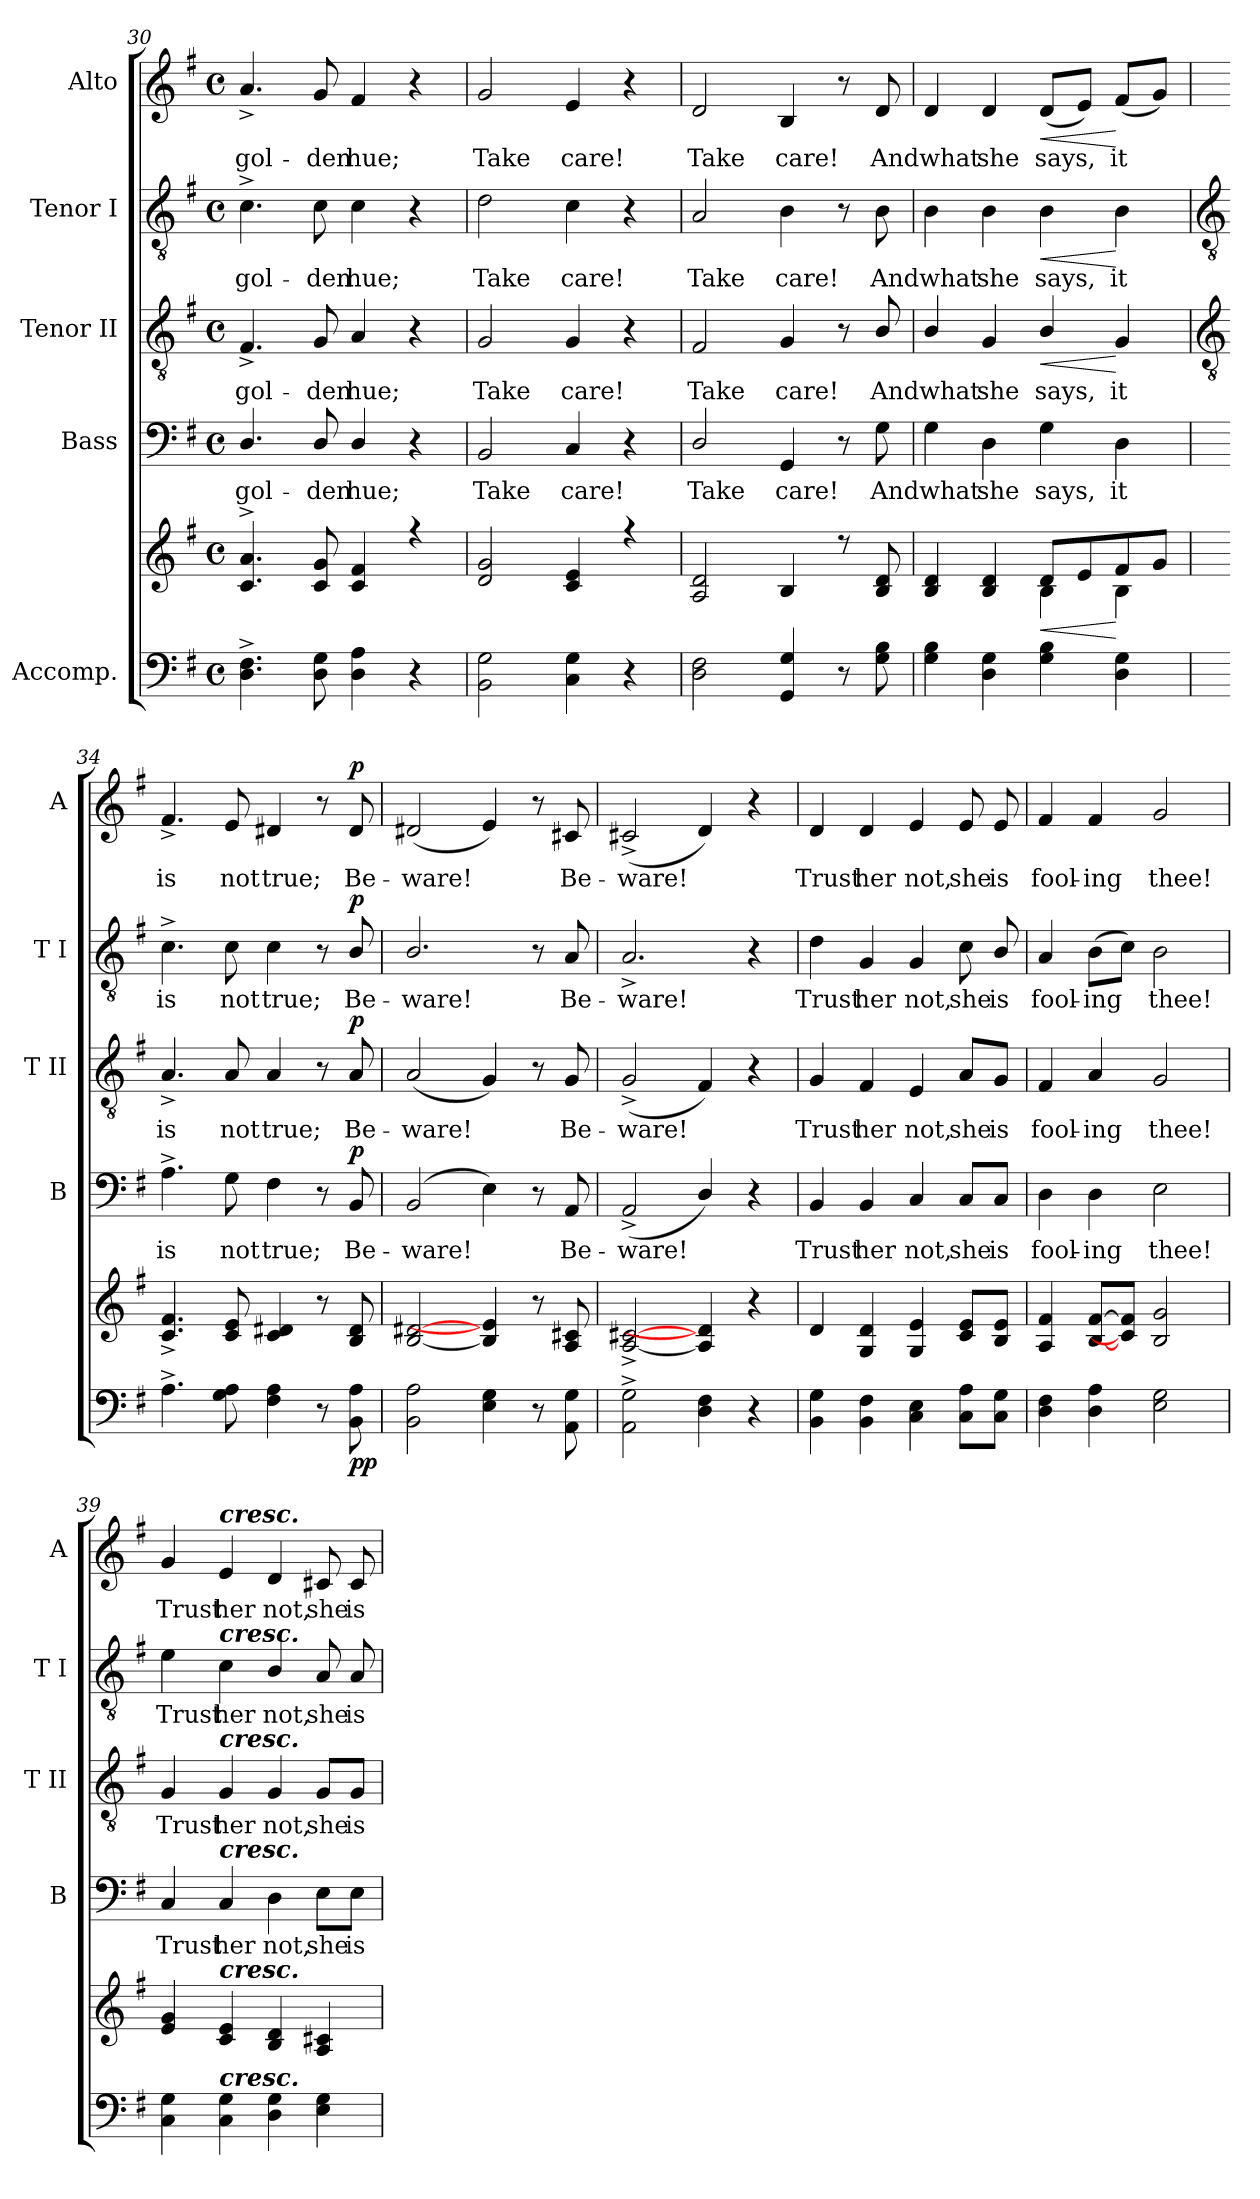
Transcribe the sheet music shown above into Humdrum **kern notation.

**kern	**kern	**dynam	**kern	**text	**dynam	**kern	**text	**dynam	**kern	**text	**dynam	**kern	**text	**dynam
*part5	*part5	*part5	*part4	*part4	*part4	*part3	*part3	*part3	*part2	*part2	*part2	*part1	*part1	*part1
*staff6	*staff5	*staff5/6	*staff4	*staff4	*staff4	*staff3	*staff3	*staff3	*staff2	*staff2	*staff2	*staff1	*staff1	*staff1
*I"Accomp.	*	*	*I"Bass	*	*	*I"Tenor II	*	*	*I"Tenor I	*	*	*I"Alto	*	*
*	*	*	*I'B	*	*	*I'T II	*	*	*I'T I	*	*	*I'A	*	*
*clefF4	*clefG2	*	*clefF4	*	*	*clefGv2	*	*	*clefGv2	*	*	*clefG2	*	*
*k[f#]	*k[f#]	*	*k[f#]	*	*	*k[f#]	*	*	*k[f#]	*	*	*k[f#]	*	*
*G:	*G:	*	*G:	*	*	*G:	*	*	*G:	*	*	*G:	*	*
*M4/4	*M4/4	*	*M4/4	*	*	*M4/4	*	*	*M4/4	*	*	*M4/4	*	*
*met(c)	*met(c)	*	*met(c)	*	*	*met(c)	*	*	*met(c)	*	*	*met(c)	*	*
=30	=30	=30	=30	=30	=30	=30	=30	=30	=30	=30	=30	=30	=30	=30
*	*^	*	*	*	*	*	*	*	*	*	*	*	*	*
!	!	!	!	!	!LO:LY:b	!	!	!LO:LY:b	!	!	!LO:LY:b	!	!	!LO:LY:b	!
4.D^ 4.F#^	4.c^ 4.a^	1ryy	.	4.D/	gol-	.	4.F#^	gol-	.	4.c^	gol-	.	4.a^	gol-	.
!	!	!	!	!	!LO:LY:b	!	!	!LO:LY:b	!	!	!LO:LY:b	!	!	!LO:LY:b	!
8D 8G	8c 8g	.	.	8D/	-den	.	8G	-den	.	8c	-den	.	8g	-den	.
!	!	!	!	!	!LO:LY:b	!	!	!LO:LY:b	!	!	!LO:LY:b	!	!	!LO:LY:b	!
4D 4A	4c 4f#	.	.	4D/	hue;	.	4A	hue;	.	4c	hue;	.	4f#	hue;	.
4r	4r	.	.	4r	.	.	4r	.	.	4r	.	.	4r	.	.
=31	=31	=31	=31	=31	=31	=31	=31	=31	=31	=31	=31	=31	=31	=31	=31
!	!	!	!	!	!LO:LY:b	!	!	!LO:LY:b	!	!	!LO:LY:b	!	!	!LO:LY:b	!
2BB 2G	2d 2g	1ryy	.	2BB	Take	.	2G	Take	.	2d	Take	.	2g	Take	.
!	!	!	!	!	!LO:LY:b	!	!	!LO:LY:b	!	!	!LO:LY:b	!	!	!LO:LY:b	!
4C 4G	4c/ 4e/	.	.	4C	care!	.	4G	care!	.	4c\	care!	.	4e/	care!	.
4r	4r	.	.	4r	.	.	4r	.	.	4r	.	.	4r	.	.
=32	=32	=32	=32	=32	=32	=32	=32	=32	=32	=32	=32	=32	=32	=32	=32
!	!	!	!	!	!LO:LY:b	!	!	!LO:LY:b	!	!	!LO:LY:b	!	!	!LO:LY:b	!
2D 2F#	2A 2d	1ryy	.	2D/	Take	.	2F#	Take	.	2A	Take	.	2d	Take	.
!	!	!	!	!	!LO:LY:b	!	!	!LO:LY:b	!	!	!LO:LY:b	!	!	!LO:LY:b	!
4GG 4G	4B	.	.	4GG	care!	.	4G	care!	.	4B	care!	.	4B	care!	.
8r	8r	.	.	8r	.	.	8r	.	.	8r	.	.	8r	.	.
!	!	!	!	!	!LO:LY:b	!	!	!LO:LY:b	!	!	!LO:LY:b	!	!	!LO:LY:b	!
8G 8B	8B 8d	.	.	8G	And	.	8B/	And	.	8B	And	.	8d	And	.
=33	=33	=33	=33	=33	=33	=33	=33	=33	=33	=33	=33	=33	=33	=33	=33
!	!	!	!	!	!LO:LY:b	!	!	!LO:LY:b	!	!	!LO:LY:b	!	!	!LO:LY:b	!
4G 4B	4B 4d	2ryy	.	4G	what	.	4B/	what	.	4B	what	.	4d	what	.
!	!	!	!	!	!LO:LY:b	!	!	!LO:LY:b	!	!	!LO:LY:b	!	!	!LO:LY:b	!
4D 4G	4B 4d	.	.	4D	she	.	4G	she	.	4B	she	.	4d	she	.
!	!	!	!LO:HP:b	!	!LO:LY:b	!	!	!LO:LY:b	!LO:HP:b	!	!LO:LY:b	!LO:HP:b	!	!LO:LY:b	!LO:HP:b
4G 4B	8d/L	4B\	<	4G	says,	.	4B/	says,	<	4B	says,	<	(<8dL	says,	<
.	8e/	.	.	.	.	.	.	.	.	.	.	.	8eJ)	.	.
!	!	!	!	!	!LO:LY:b	!	!	!LO:LY:b	!	!	!LO:LY:b	!	!	!LO:LY:b	!
4D 4G	8f#/	4B\	[	4D	it	.	4G	it	[	4B	it	[	(<8f#L	it	[
.	8g/J	.	.	.	.	.	.	.	.	.	.	.	8gJ)	.	.
*	*v	*v	*	*	*	*	*	*	*	*	*	*	*	*	*
!!LO:LB:g=z
=34	=34	=34	=34	=34	=34	=34	=34	=34	=34	=34	=34	=34	=34	=34
*	*	*	*	*	*	*clefGv2	*	*	*clefGv2	*	*	*	*	*
!	!	!	!	!LO:LY:b	!	!	!LO:LY:b	!	!	!LO:LY:b	!	!	!LO:LY:b	!
4.A^	4.c^ 4.f#^	.	4.A^	is	.	4.A^	is	.	4.c^	is	.	4.f#^	is	.
!	!	!	!	!LO:LY:b	!	!	!LO:LY:b	!	!	!LO:LY:b	!	!	!LO:LY:b	!
8G 8A	8c/ 8e/	.	8G	not	.	8A	not	.	8c	not	.	8e/	not	.
!	!	!	!	!LO:LY:b	!	!	!LO:LY:b	!	!	!LO:LY:b	!	!	!LO:LY:b	!
4F# 4A	4c 4d#X	.	4F#	true;	.	4A	true;	.	4c	true;	.	4d#X	true;	.
8r	8r	.	8r	.	.	8r	.	.	8r	.	.	8r	.	.
!	!	!LO:DY:b=2	!	!LO:LY:b	!	!	!LO:LY:b	!	!	!LO:LY:b	!	!	!LO:LY:b	!
!	!	!LO:DY:n=1:b	!	!	!LO:DY:b	!	!	!LO:DY:b	!	!	!LO:DY:b	!	!	!LO:DY:b
8BB 8A	8B 8d#	p p	8BB	Be-	p	8A	Be-	p	8B/	Be-	p	8d#	Be-	p
=35	=35	=35	=35	=35	=35	=35	=35	=35	=35	=35	=35	=35	=35	=35
!	!	!	!	!LO:LY:b	!	!	!LO:LY:b	!	!	!LO:LY:b	!	!	!LO:LY:b	!
2BB 2A	[2B [2d#X	.	(<2BB	-ware!	.	(<2A	-ware!	.	2.B/	-ware!	.	(<2d#X	-ware!	.
4E 4G	4B/] 4e/]	.	4E)	.	.	4G)	.	.	.	.	.	4e/)	.	.
8r	8r	.	8r	.	.	8r	.	.	8r	.	.	8r	.	.
!	!	!	!	!LO:LY:b	!	!	!LO:LY:b	!	!	!LO:LY:b	!	!	!LO:LY:b	!
8AA 8G	8A 8c#X	.	8AA	Be-	.	8G	Be-	.	8A	Be-	.	8c#X	Be-	.
=36	=36	=36	=36	=36	=36	=36	=36	=36	=36	=36	=36	=36	=36	=36
!	!	!	!	!LO:LY:b	!	!	!LO:LY:b	!	!	!LO:LY:b	!	!	!LO:LY:b	!
2AA^ 2G^	[2A^ [2c#X^	.	(<2AA^	-ware!	.	(<2G^	-ware!	.	2.A^	-ware!	.	(<2c#X^	-ware!	.
4D 4F#	4A] 4d]	.	4D/)	.	.	4F#)	.	.	.	.	.	4d)	.	.
4r	4r	.	4r	.	.	4r	.	.	4r	.	.	4r	.	.
=37	=37	=37	=37	=37	=37	=37	=37	=37	=37	=37	=37	=37	=37	=37
!	!	!	!	!LO:LY:b	!	!	!LO:LY:b	!	!	!LO:LY:b	!	!	!LO:LY:b	!
4BB 4G	4d	.	4BB	Trust	.	4G	Trust	.	4d	Trust	.	4d	Trust	.
!	!	!	!	!LO:LY:b	!	!	!LO:LY:b	!	!	!LO:LY:b	!	!	!LO:LY:b	!
4BB 4F#	4G 4d	.	4BB	her	.	4F#	her	.	4G	her	.	4d	her	.
!	!	!	!	!LO:LY:b	!	!	!LO:LY:b	!	!	!LO:LY:b	!	!	!LO:LY:b	!
4C 4E	4G 4e	.	4C	not,	.	4E	not,	.	4G	not,	.	4e	not,	.
!	!	!	!	!LO:LY:b	!	!	!LO:LY:b	!	!	!LO:LY:b	!	!	!LO:LY:b	!
8C 8AL	8c 8eL	.	8C/L	she	.	8A/L	she	.	8c	she	.	8e	she	.
!	!	!	!	!LO:LY:b	!	!	!LO:LY:b	!	!	!LO:LY:b	!	!	!LO:LY:b	!
8C 8GJ	8B 8eJ	.	8C/J	is	.	8G/J	is	.	8B/	is	.	8e	is	.
=38	=38	=38	=38	=38	=38	=38	=38	=38	=38	=38	=38	=38	=38	=38
!	!	!	!	!LO:LY:b	!	!	!LO:LY:b	!	!	!LO:LY:b	!	!	!LO:LY:b	!
4D 4F#	4A 4f#	.	4D	fool-	.	4F#	fool-	.	4A	fool-	.	4f#	fool-	.
!	!	!	!	!LO:LY:b	!	!	!LO:LY:b	!	!	!LO:LY:b	!	!	!LO:LY:b	!
4D 4A	[8B [8f#L	.	4D	-ing	.	4A	-ing	.	(>8BL	-ing	.	4f#	-ing	.
.	8c] 8f#]J	.	.	.	.	.	.	.	8cJ)	.	.	.	.	.
!	!	!	!	!LO:LY:b	!	!	!LO:LY:b	!	!	!LO:LY:b	!	!	!LO:LY:b	!
2E 2G	2B 2g	.	2E	thee!	.	2G	thee!	.	2B	thee!	.	2g	thee!	.
=39	=39	=39	=39	=39	=39	=39	=39	=39	=39	=39	=39	=39	=39	=39
!	!	!	!	!LO:LY:b	!	!	!LO:LY:b	!	!	!LO:LY:b	!	!	!LO:LY:b	!
4C 4G	4e 4g	.	4C	Trust	.	4G	Trust	.	4e\	Trust	.	4g	Trust	.
!	!	!	!	!	!	!	!	!	!	!	!	!LO:TX:a:Bi:t=cresc.	!	!
!	!	!	!	!	!	!	!	!	!LO:TX:a:Bi:t=cresc.	!	!	!	!	!
!	!	!	!	!	!	!LO:TX:a:Bi:t=cresc.	!	!	!	!	!	!	!	!
!	!	!	!LO:TX:a:Bi:t=cresc.	!	!	!	!	!	!	!	!	!	!	!
!	!LO:TX:a:Bi:t=cresc.	!	!	!	!	!	!	!	!	!	!	!	!	!
!LO:TX:a:Bi:t=cresc.	!	!	!	!	!	!	!	!	!	!	!	!	!	!
!	!	!	!	!LO:LY:b	!	!	!LO:LY:b	!	!	!LO:LY:b	!	!	!LO:LY:b	!
4C 4G	4c/ 4e/	.	4C	her	.	4G	her	.	4c	her	.	4e/	her	.
!	!	!	!	!LO:LY:b	!	!	!LO:LY:b	!	!	!LO:LY:b	!	!	!LO:LY:b	!
4D 4G	4B 4d	.	4D	not,	.	4G	not,	.	4B/	not,	.	4d	not,	.
!	!	!	!	!LO:LY:b	!	!	!LO:LY:b	!	!	!LO:LY:b	!	!	!LO:LY:b	!
4E 4G	4A 4c#X	.	8E\L	she	.	8G/L	she	.	8A	she	.	8c#X	she	.
!	!	!	!	!LO:LY:b	!	!	!LO:LY:b	!	!	!LO:LY:b	!	!	!LO:LY:b	!
.	.	.	8E\J	is	.	8G/J	is	.	8A	is	.	8c#	is	.
=	=	=	=	=	=	=	=	=	=	=	=	=	=	=
*-	*-	*-	*-	*-	*-	*-	*-	*-	*-	*-	*-	*-	*-	*-
